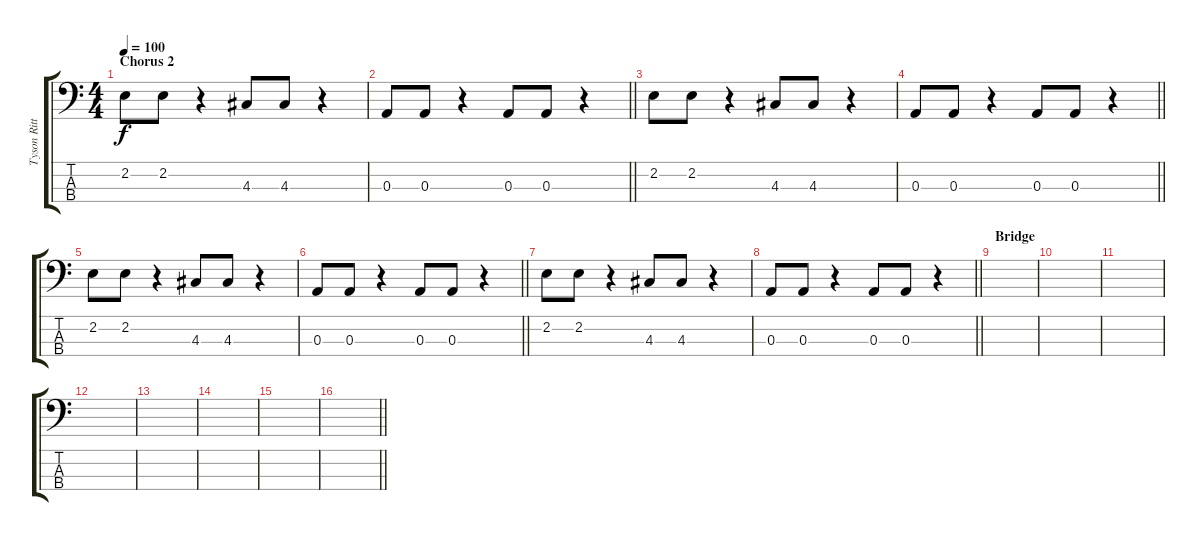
\track ("Tyson Ritter (Bass)" "Tyson Ritt") {instrument electricbassfinger}
\staff {score tabs}
\tuning (G2 D2 A1 E1) {hide}
\ts (4 4)
\section ("" "Chorus 2")
\tempo 100
\clef f4
\ks c
2.2.8{dy f} 2.2.8 r.4 4.3.8 4.3.8 r.4 |
\barLineRight lightlight
0.3.8 0.3.8 r.4 0.3.8 0.3.8 r.4 |
2.2.8 2.2.8 r.4 4.3.8 4.3.8 r.4 |
\barLineRight lightlight
0.3.8 0.3.8 r.4 0.3.8 0.3.8 r.4 |
2.2.8 2.2.8 r.4 4.3.8 4.3.8 r.4 |
\barLineRight lightlight
0.3.8 0.3.8 r.4 0.3.8 0.3.8 r.4 |
2.2.8 2.2.8 r.4 4.3.8 4.3.8 r.4 |
\barLineRight lightlight
0.3.8 0.3.8 r.4 0.3.8 0.3.8 r.4 |
\section ("" "Bridge")
|
|
|
|
|
|
|
\barLineRight lightlight
